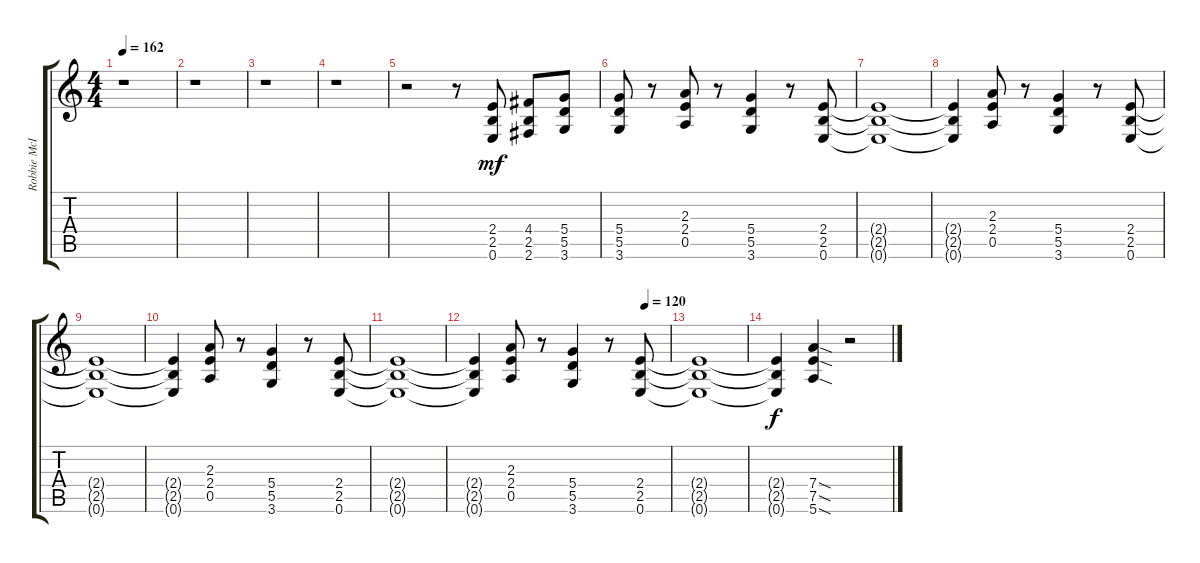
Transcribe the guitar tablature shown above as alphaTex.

\track ("Robbie McIntosh" "Robbie McI") {instrument overdrivenguitar}
\staff {score tabs}
\tuning (E4 B3 G3 D3 A2 E2) {hide}
\ts (4 4)
\tempo 162
\clef g2
\ks c
r.1{dy f} |
r.1 |
r.1 |
r.1 |
r.2 r.8 (2.4 2.5 0.6).8{dy mf volume 13} (4.4 2.5 2.6).8 (5.4 5.5 3.6).8 |
(5.4 5.5 3.6).8 r.8 (2.3 2.4 0.5).8 r.8 (5.4 5.5 3.6).4 r.8 (2.4 2.5 0.6).8 |
(2.4{t} 2.5{t} 0.6{t}).1 |
(2.4{t} 2.5{t} 0.6{t}).4 (2.3 2.4 0.5).8 r.8 (5.4 5.5 3.6).4 r.8 (2.4 2.5 0.6).8 |
(2.4{t} 2.5{t} 0.6{t}).1 |
(2.4{t} 2.5{t} 0.6{t}).4 (2.3 2.4 0.5).8 r.8 (5.4 5.5 3.6).4 r.8 (2.4 2.5 0.6).8 |
(2.4{t} 2.5{t} 0.6{t}).1 |
\tempo (120 0.875)
(2.4{t} 2.5{t} 0.6{t}).4 (2.3 2.4 0.5).8 r.8 (5.4 5.5 3.6).4 r.8 (2.4 2.5 0.6).8 |
(2.4{t} 2.5{t} 0.6{t}).1 |
(2.4{t} 2.5{t} 0.6{t}).4{dy f} (7.4{sod} 7.5{sod} 5.6{sod}).4 r.2
